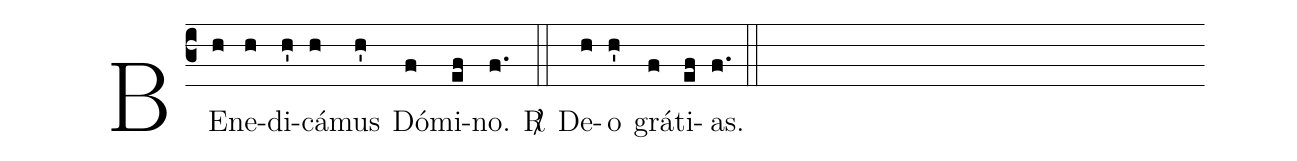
%%
(c3) BE(h)ne(h)di(h')c<v>\'{a}</v>(h)mus(h') D<v>\'{o}</v>(f)mi(ef)no.(f.) <sp>R/</sp>(::)

De(h)o(h') gr<v>\'{a}</v>(f)ti(ef)as.(f.) (::)
